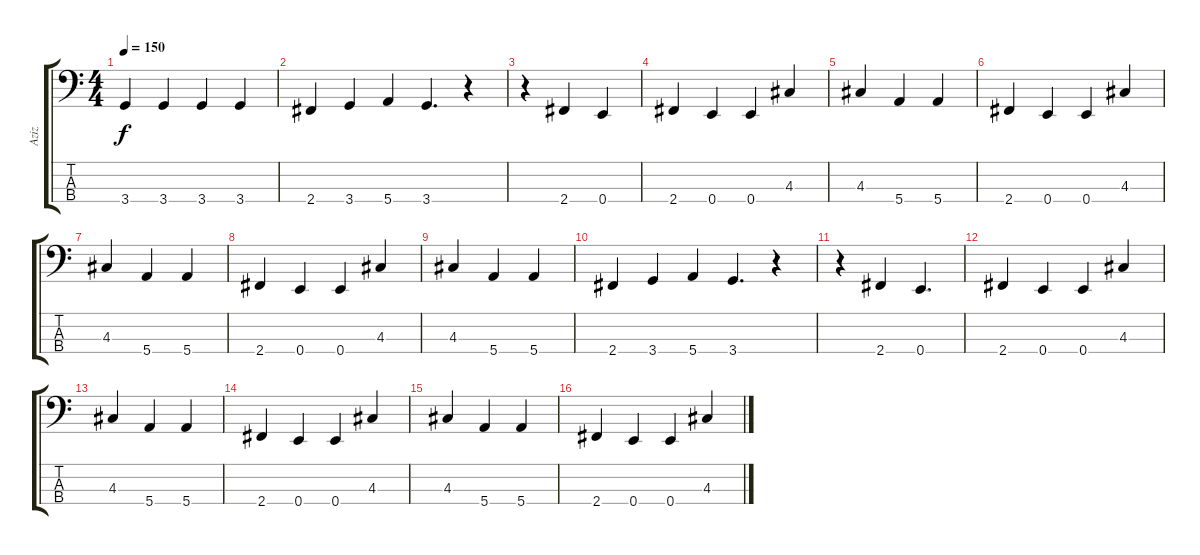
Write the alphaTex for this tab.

\track ("Aziz" "Aziz") {instrument electricbassfinger}
\staff {score tabs}
\tuning (G2 D2 A1 E1) {hide}
\ts (4 4)
\tempo 150
\clef f4
\ks c
3.4.4{dy f} 3.4.4 3.4.4 3.4.4 |
2.4.4 3.4.4 5.4.4 3.4.4{d} r.4 |
r.4 2.4.4 0.4.4 |
2.4.4 0.4.4 0.4.4 4.3.4 |
4.3.4 5.4.4 5.4.4 |
2.4.4 0.4.4 0.4.4 4.3.4 |
4.3.4 5.4.4 5.4.4 |
2.4.4 0.4.4 0.4.4 4.3.4 |
4.3.4 5.4.4 5.4.4 |
2.4.4 3.4.4 5.4.4 3.4.4{d} r.4 |
r.4 2.4.4 0.4.4{d} |
2.4.4 0.4.4 0.4.4 4.3.4 |
4.3.4 5.4.4 5.4.4 |
2.4.4 0.4.4 0.4.4 4.3.4 |
4.3.4 5.4.4 5.4.4 |
2.4.4 0.4.4 0.4.4 4.3.4
